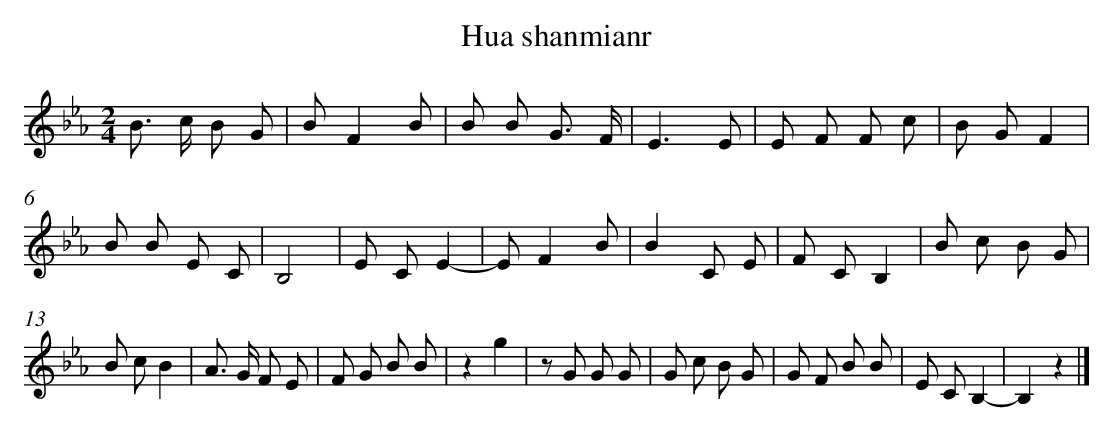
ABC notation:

X:1
T: Hua shanmianr
L: 1/8
M: 2/4
K: Eb
B> c B G [I:setbarnb 1]|
BF2B |
B B G3/ F/ |
E3E |
E F F c |
B GF2 |
B B E C |
B,4 |
E CE2- |
EF2B |
B2C E |
F CB,2 |
B c B G |
B cB2 |
A> G F E |
F G B B |
z2g2 |
z G G G |
G c B G |
G F B B |
E CB,2- |
B,2z2 |]
